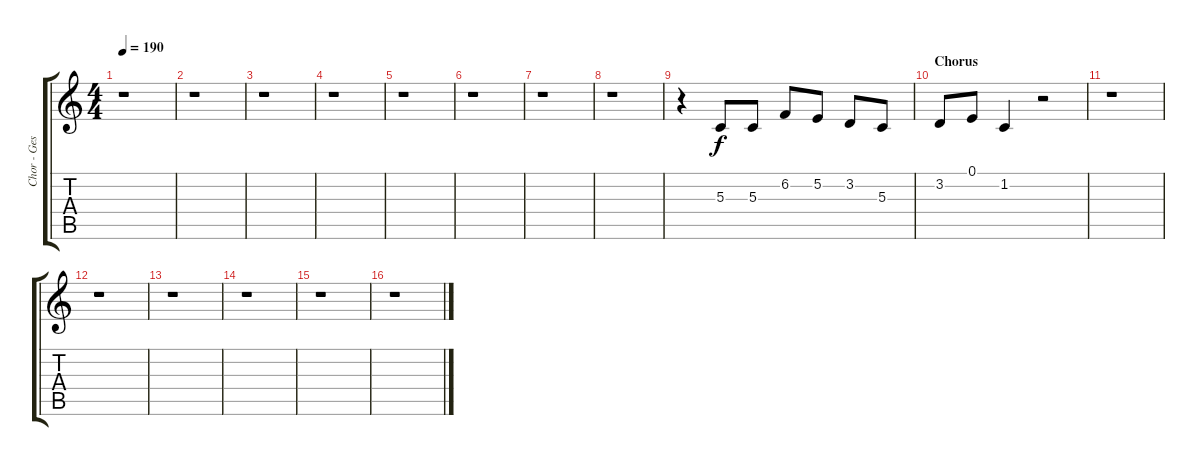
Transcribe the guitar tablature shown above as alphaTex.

\track ("Chor - Gesang" "Chor - Ges") {instrument bassoon}
\staff {score tabs}
\tuning (E4 B3 G3 D3 A2 E2) {hide}
\ts (4 4)
\tempo 190
\clef g2
\ks c
r.1{dy f} |
r.1 |
r.1 |
r.1 |
r.1 |
r.1 |
r.1 |
r.1 |
r.4 5.3.8 5.3.8 6.2.8 5.2.8 3.2.8 5.3.8 |
\section ("" "Chorus")
3.2.8 0.1.8 1.2.4 r.2 |
r.1 |
r.1 |
r.1 |
r.1 |
r.1 |
r.1
